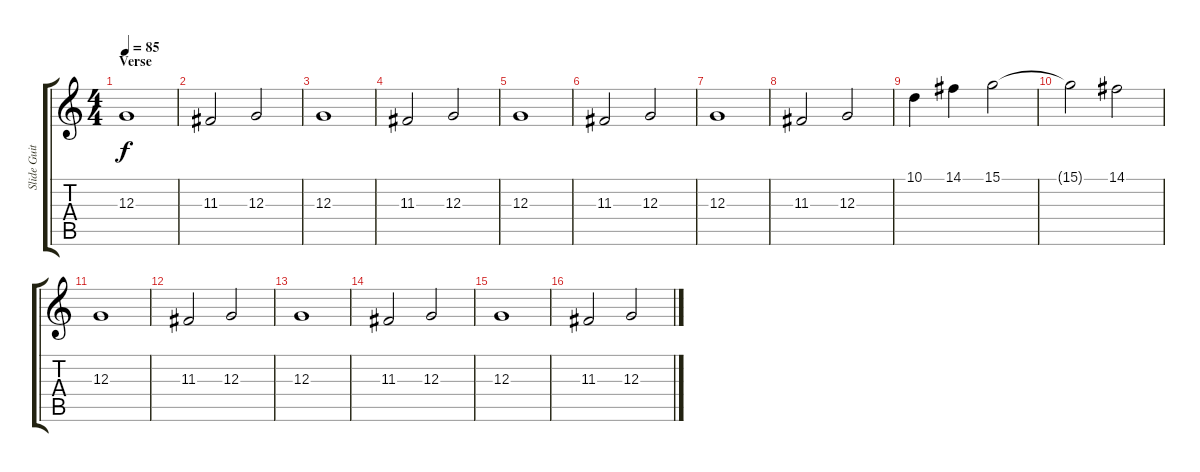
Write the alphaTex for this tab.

\track ("Slide Guitar effect" "Slide Guit") {instrument stringensemble1}
\staff {score tabs}
\tuning (E4 B3 G3 D3 A2 E2) {hide}
\ts (4 4)
\section ("" "Verse")
\tempo 85
\clef g2
\ks c
12.3.1{dy f} |
11.3.2 12.3.2 |
12.3.1 |
11.3.2 12.3.2 |
12.3.1 |
11.3.2 12.3.2 |
12.3.1 |
11.3.2 12.3.2 |
10.1.4 14.1.4 15.1.2 |
15.1{t}.2 14.1.2 |
12.3.1 |
11.3.2 12.3.2 |
12.3.1 |
11.3.2 12.3.2 |
12.3.1 |
11.3.2 12.3.2
